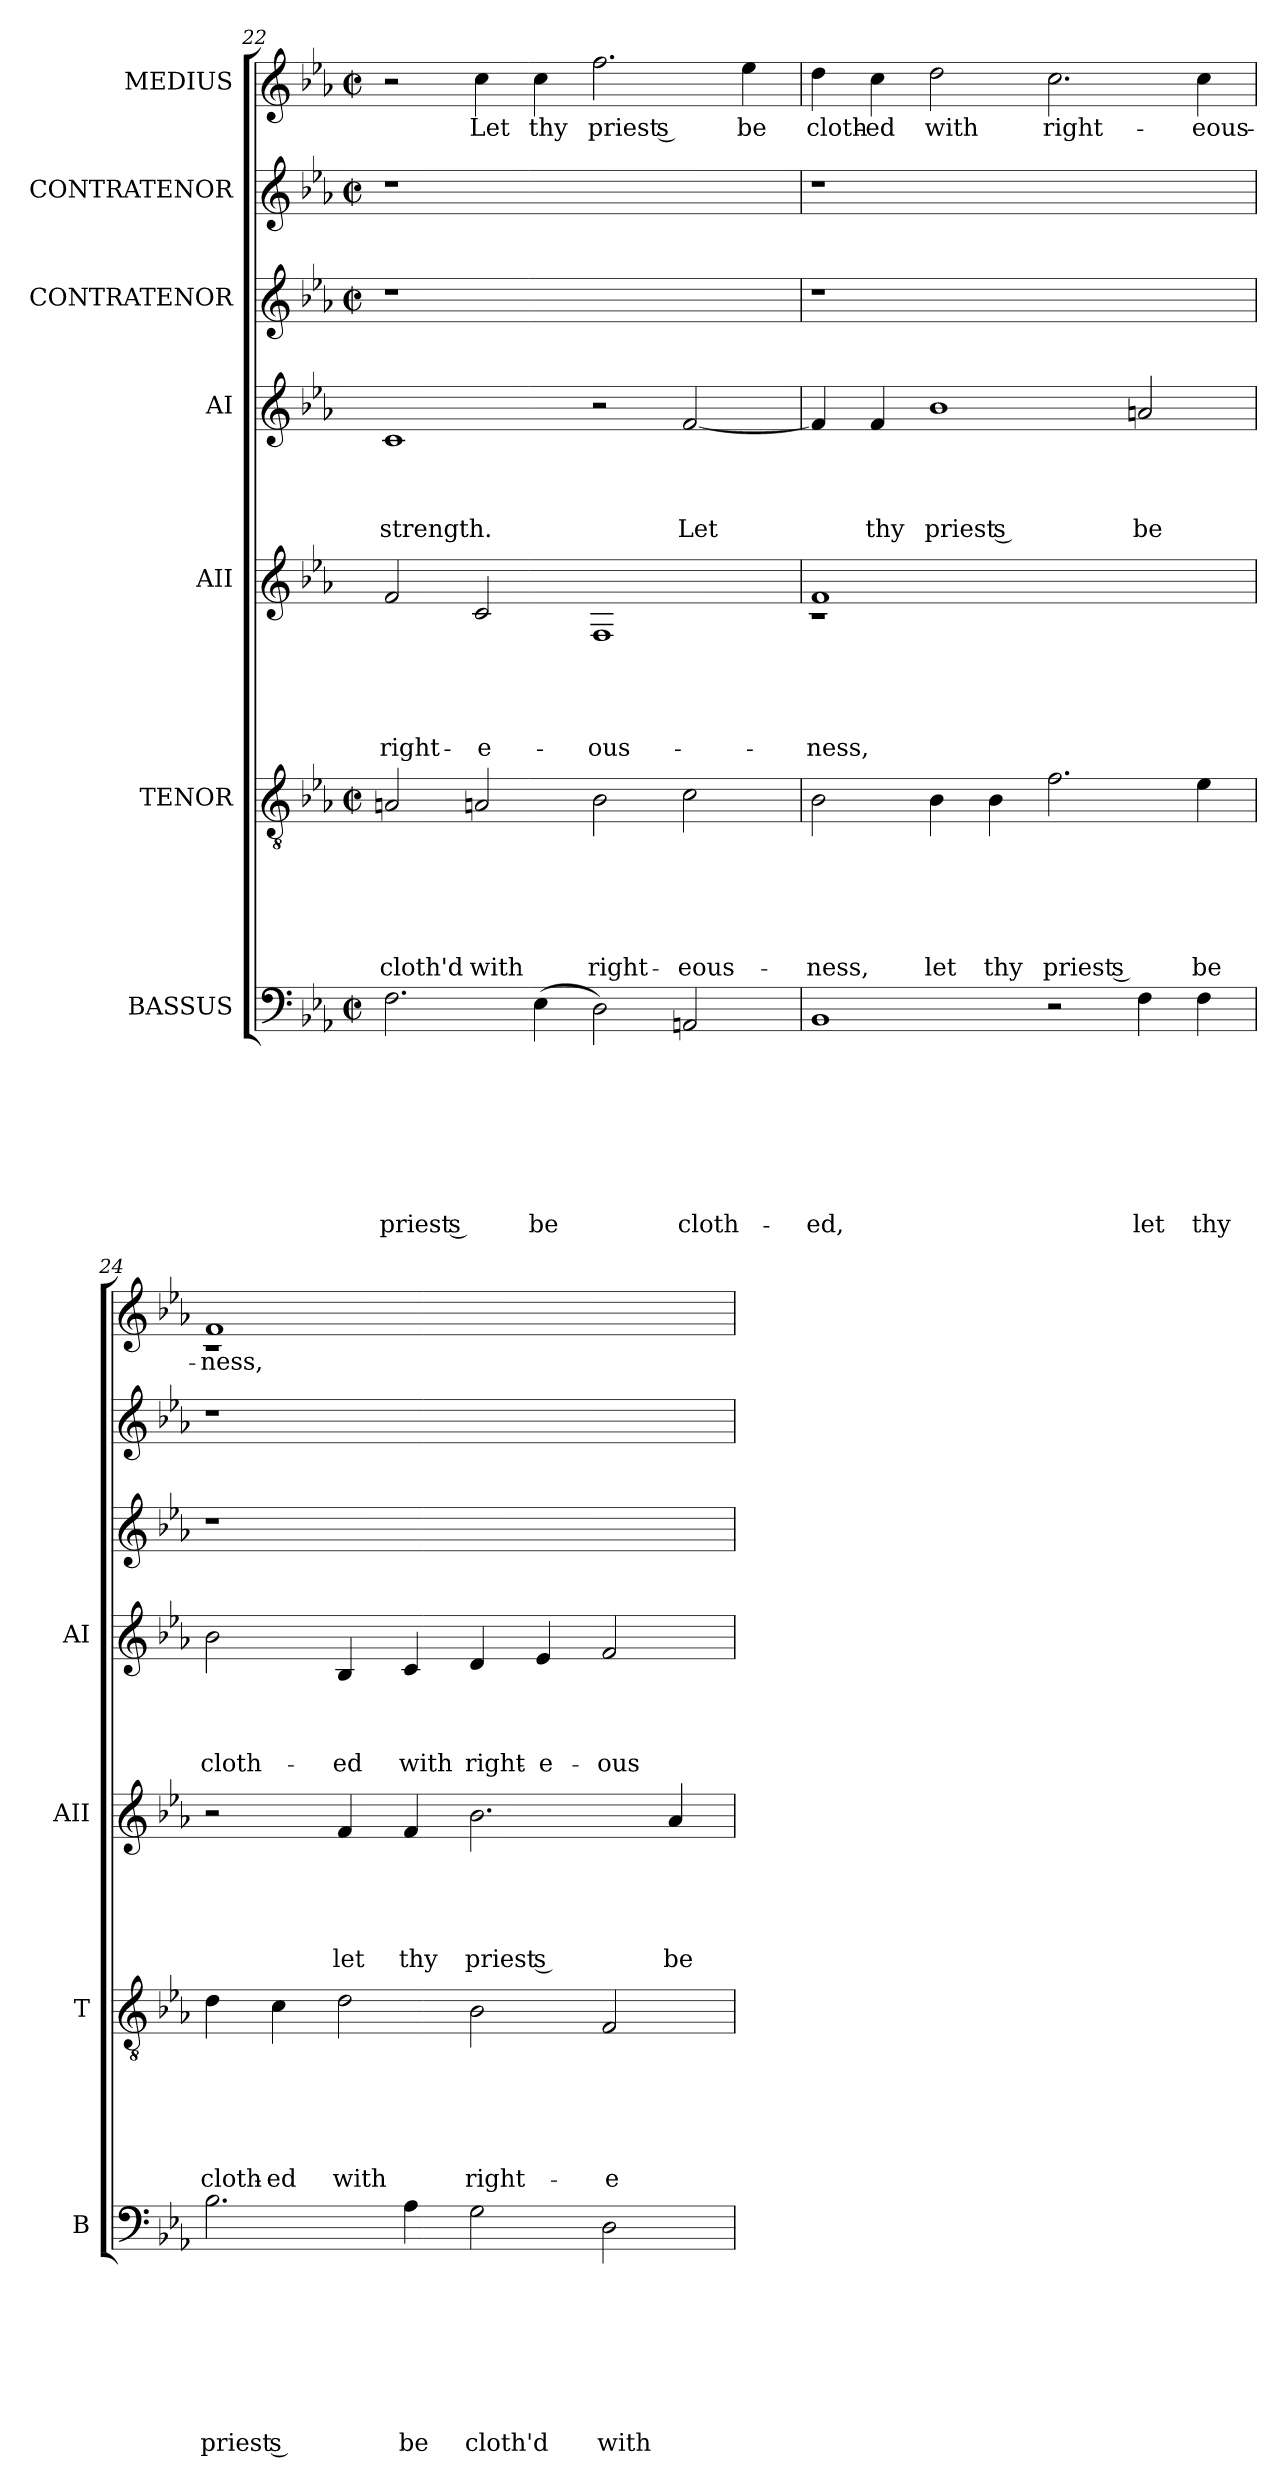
**kern	**text	**text	**text	**text	**text	**text	**text	**text	**kern	**text	**text	**text	**text	**text	**text	**kern	**text	**text	**text	**text	**text	**kern	**text	**text	**text	**text	**kern	**kern	**kern	**text
*part7	*part7	*part7	*part7	*part7	*part7	*part7	*part7	*part7	*part6	*part6	*part6	*part6	*part6	*part6	*part6	*part5	*part5	*part5	*part5	*part5	*part5	*part4	*part4	*part4	*part4	*part4	*part3	*part2	*part1	*part1
*staff7	*staff7	*staff7	*staff7	*staff7	*staff7	*staff7	*staff7	*staff7	*staff6	*staff6	*staff6	*staff6	*staff6	*staff6	*staff6	*staff5	*staff5	*staff5	*staff5	*staff5	*staff5	*staff4	*staff4	*staff4	*staff4	*staff4	*staff3	*staff2	*staff1	*staff1
*I"BASSUS	*	*	*	*	*	*	*	*	*I"TENOR	*	*	*	*	*	*	*I"AII	*	*	*	*	*	*I"AI	*	*	*	*	*I"CONTRATENOR	*I"CONTRATENOR	*I"MEDIUS	*
*I'B	*	*	*	*	*	*	*	*	*I'T	*	*	*	*	*	*	*I'AII	*	*	*	*	*	*I'AI	*	*	*	*	*	*	*	*
!!LO:LB:g=z
*clefF4	*	*	*	*	*	*	*	*	*clefGv2	*	*	*	*	*	*	*clefG2	*	*	*	*	*	*clefG2	*	*	*	*	*clefG2	*clefG2	*clefG2	*
*k[b-e-a-]	*	*	*	*	*	*	*	*	*k[b-e-a-]	*	*	*	*	*	*	*k[b-e-a-]	*	*	*	*	*	*k[b-e-a-]	*	*	*	*	*k[b-e-a-]	*k[b-e-a-]	*k[b-e-a-]	*
*E-:	*	*	*	*	*	*	*	*	*E-:	*	*	*	*	*	*	*E-:	*	*	*	*	*	*E-:	*	*	*	*	*E-:	*E-:	*E-:	*
*M2/2	*	*	*	*	*	*	*	*	*M2/2	*	*	*	*	*	*	*	*	*	*	*	*	*	*	*	*	*	*M2/2	*M2/2	*M2/2	*
*met(c|)	*	*	*	*	*	*	*	*	*met(c|)	*	*	*	*	*	*	*	*	*	*	*	*	*	*	*	*	*	*met(c|)	*met(c|)	*met(c|)	*
=22	=22	=22	=22	=22	=22	=22	=22	=22	=22	=22	=22	=22	=22	=22	=22	=22	=22	=22	=22	=22	=22	=22	=22	=22	=22	=22	=22	=22	=22	=22
!	!	!	!	!	!	!	!	!LO:LY:b	!	!	!	!	!	!	!LO:LY:b	!	!	!	!	!	!LO:LY:b	!	!	!	!	!LO:LY:b:rj	!	!	!	!
2.F\	.	.	.	.	.	.	.	priest s	2An/	.	.	.	.	.	cloth'd	2f/	.	.	.	.	right-	1c	.	.	.	strength.	1r	1r	2r	.
!	!	!	!	!	!	!	!	!	!	!	!	!	!	!	!LO:LY:b	!	!	!	!	!	!LO:LY:b	!	!	!	!	!	!	!	!	!LO:LY:b
.	.	.	.	.	.	.	.	.	2An/	.	.	.	.	.	with	2c/	.	.	.	.	-e-	.	.	.	.	.	.	.	4cc\	Let
!	!	!	!	!	!	!	!	!LO:LY:b	!	!	!	!	!	!	!	!	!	!	!	!	!	!	!	!	!	!	!	!	!	!LO:LY:b
(>4E-\	.	.	.	.	.	.	.	be	.	.	.	.	.	.	.	.	.	.	.	.	.	.	.	.	.	.	.	.	4cc\	thy
!	!	!	!	!	!	!	!	!	!	!	!	!	!	!	!LO:LY:b	!	!	!	!	!	!LO:LY:b	!	!	!	!	!	!	!	!	!LO:LY:b:rj
2D\)	.	.	.	.	.	.	.	.	2B-\	.	.	.	.	.	right-	1F	.	.	.	.	-ous-	2r	.	.	.	.	1ryy	1ryy	2.ff\	priest s
!	!	!	!	!	!	!	!	!LO:LY:b	!	!	!	!	!	!	!LO:LY:b	!	!	!	!	!	!	!	!	!	!	!LO:LY:b	!	!	!	!
2AAn/	.	.	.	.	.	.	.	cloth-	2c\	.	.	.	.	.	-eous-	.	.	.	.	.	.	[<2f/	.	.	.	Let	.	.	.	.
!	!	!	!	!	!	!	!	!	!	!	!	!	!	!	!	!	!	!	!	!	!	!	!	!	!	!	!	!	!	!LO:LY:b
.	.	.	.	.	.	.	.	.	.	.	.	.	.	.	.	.	.	.	.	.	.	.	.	.	.	.	.	.	4ee-\	be
=23	=23	=23	=23	=23	=23	=23	=23	=23	=23	=23	=23	=23	=23	=23	=23	=23	=23	=23	=23	=23	=23	=23	=23	=23	=23	=23	=23	=23	=23	=23
*	*	*	*	*	*	*	*	*	*	*	*	*	*	*	*	*^	*	*	*	*	*	*	*	*	*	*	*	*	*	*
!	!	!	!	!	!	!	!	!LO:LY:b	!	!	!	!	!	!	!LO:LY:b	!	!LO:N:vis=1	!	!	!	!	!LO:LY:b	!	!	!	!	!	!	!	!	!LO:LY:b
1BB-	.	.	.	.	.	.	.	-ed,	2B-\	.	.	.	.	.	-ness,	1f	0rc	.	.	.	.	-ness,	4f/]	.	.	.	.	1r	1r	4dd\	cloth-
!	!	!	!	!	!	!	!	!	!	!	!	!	!	!	!	!	!	!	!	!	!	!	!	!	!	!	!LO:LY:b	!	!	!	!LO:LY:b:rj
.	.	.	.	.	.	.	.	.	.	.	.	.	.	.	.	.	.	.	.	.	.	.	4f/	.	.	.	thy	.	.	4cc\	-ed
!	!	!	!	!	!	!	!	!	!	!	!	!	!	!	!LO:LY:b	!	!	!	!	!	!	!	!	!	!	!	!LO:LY:b:rj	!	!	!	!LO:LY:b
.	.	.	.	.	.	.	.	.	4B-\	.	.	.	.	.	let	.	.	.	.	.	.	.	1b-	.	.	.	priest s	.	.	2dd\	with
!	!	!	!	!	!	!	!	!	!	!	!	!	!	!	!LO:LY:b	!	!	!	!	!	!	!	!	!	!	!	!	!	!	!	!
.	.	.	.	.	.	.	.	.	4B-\	.	.	.	.	.	thy	.	.	.	.	.	.	.	.	.	.	.	.	.	.	.	.
!	!	!	!	!	!	!	!	!	!	!	!	!	!	!	!LO:LY:b:rj	!	!	!	!	!	!	!	!	!	!	!	!	!	!	!	!LO:LY:b
2r	.	.	.	.	.	.	.	.	2.f\	.	.	.	.	.	priest s	1ryy	.	.	.	.	.	.	.	.	.	.	.	1ryy	1ryy	2.cc\	right-
!	!	!	!	!	!	!	!	!LO:LY:b	!	!	!	!	!	!	!	!	!	!	!	!	!	!	!	!	!	!	!LO:LY:b	!	!	!	!
4F\	.	.	.	.	.	.	.	let	.	.	.	.	.	.	.	.	.	.	.	.	.	.	2an/	.	.	.	be	.	.	.	.
!	!	!	!	!	!	!	!	!LO:LY:b	!	!	!	!	!	!	!LO:LY:b	!	!	!	!	!	!	!	!	!	!	!	!	!	!	!	!LO:LY:b
4F\	.	.	.	.	.	.	.	thy	4e-\	.	.	.	.	.	be	.	.	.	.	.	.	.	.	.	.	.	.	.	.	4cc\	-eous-
*	*	*	*	*	*	*	*	*	*	*	*	*	*	*	*	*v	*v	*	*	*	*	*	*	*	*	*	*	*	*	*	*
=24	=24	=24	=24	=24	=24	=24	=24	=24	=24	=24	=24	=24	=24	=24	=24	=24	=24	=24	=24	=24	=24	=24	=24	=24	=24	=24	=24	=24	=24	=24
*	*	*	*	*	*	*	*	*	*	*	*	*	*	*	*	*	*	*	*	*	*	*	*	*	*	*	*	*	*^	*
!	!	!	!	!	!	!	!	!LO:LY:b	!	!	!	!	!	!	!LO:LY:b	!	!	!	!	!	!	!	!	!	!	!LO:LY:b	!	!	!	!LO:N:vis=1	!LO:LY:b
2.B-\	.	.	.	.	.	.	.	priest s	4d\	.	.	.	.	.	cloth-	2r	.	.	.	.	.	2b-\	.	.	.	cloth-	1r	1r	1f	0rc	-ness,
!	!	!	!	!	!	!	!	!	!	!	!	!	!	!	!LO:LY:b:rj	!	!	!	!	!	!	!	!	!	!	!	!	!	!	!	!
.	.	.	.	.	.	.	.	.	4c\	.	.	.	.	.	-ed	.	.	.	.	.	.	.	.	.	.	.	.	.	.	.	.
!	!	!	!	!	!	!	!	!	!	!	!	!	!	!	!LO:LY:b	!	!	!	!	!	!LO:LY:b	!	!	!	!	!LO:LY:b	!	!	!	!	!
.	.	.	.	.	.	.	.	.	2d\	.	.	.	.	.	with	4f/	.	.	.	.	let	4B-/	.	.	.	-ed	.	.	.	.	.
!	!	!	!	!	!	!	!	!LO:LY:b	!	!	!	!	!	!	!	!	!	!	!	!	!LO:LY:b	!	!	!	!	!LO:LY:b	!	!	!	!	!
4A-\	.	.	.	.	.	.	.	be	.	.	.	.	.	.	.	4f/	.	.	.	.	thy	4c/	.	.	.	with	.	.	.	.	.
!	!	!	!	!	!	!	!	!LO:LY:b	!	!	!	!	!	!	!LO:LY:b	!	!	!	!	!	!LO:LY:b:rj	!	!	!	!	!LO:LY:b	!	!	!	!	!
2G\	.	.	.	.	.	.	.	cloth'd	2B-\	.	.	.	.	.	right-	2.b-\	.	.	.	.	priest s	4d/	.	.	.	right-	1ryy	1ryy	1ryy	.	.
!	!	!	!	!	!	!	!	!	!	!	!	!	!	!	!	!	!	!	!	!	!	!	!	!	!	!LO:LY:b	!	!	!	!	!
.	.	.	.	.	.	.	.	.	.	.	.	.	.	.	.	.	.	.	.	.	.	4e-/	.	.	.	-e-	.	.	.	.	.
!	!	!	!	!	!	!	!	!LO:LY:b	!	!	!	!	!	!	!LO:LY:b	!	!	!	!	!	!	!	!	!	!	!LO:LY:b:rj	!	!	!	!	!
2D\	.	.	.	.	.	.	.	with	2F/	.	.	.	.	.	-e-	.	.	.	.	.	.	2f/	.	.	.	-ous-	.	.	.	.	.
!	!	!	!	!	!	!	!	!	!	!	!	!	!	!	!	!	!	!	!	!	!LO:LY:b	!	!	!	!	!	!	!	!	!	!
.	.	.	.	.	.	.	.	.	.	.	.	.	.	.	.	4a-/	.	.	.	.	be	.	.	.	.	.	.	.	.	.	.
*	*	*	*	*	*	*	*	*	*	*	*	*	*	*	*	*	*	*	*	*	*	*	*	*	*	*	*	*	*v	*v	*
=	=	=	=	=	=	=	=	=	=	=	=	=	=	=	=	=	=	=	=	=	=	=	=	=	=	=	=	=	=	=
*-	*-	*-	*-	*-	*-	*-	*-	*-	*-	*-	*-	*-	*-	*-	*-	*-	*-	*-	*-	*-	*-	*-	*-	*-	*-	*-	*-	*-	*-	*-
